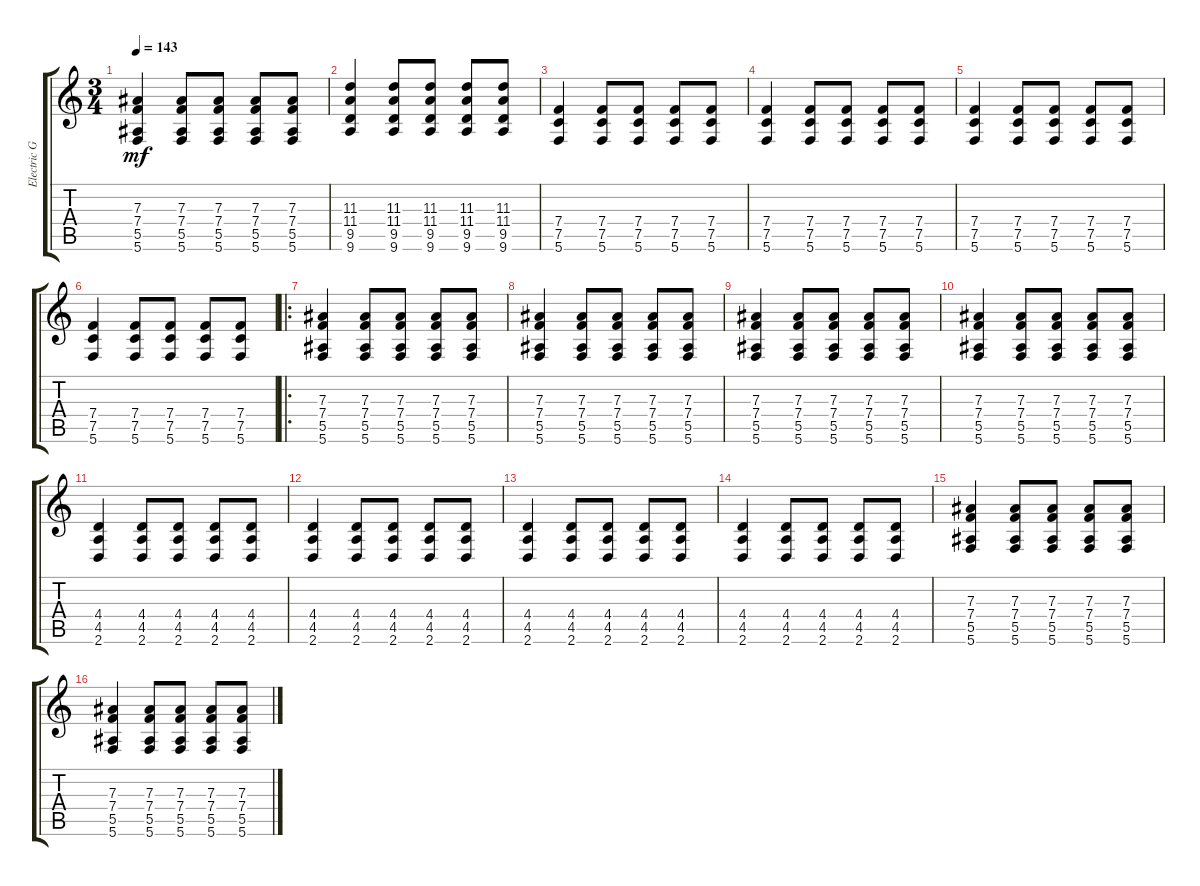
\track ("Electric Guitar" "Electric G") {instrument distortionguitar}
\staff {score tabs}
\tuning (C4 G3 Eb3 Bb2 F2 C2) {hide}
\ts (3 4)
\tempo 143
\clef g2
\ks c
(7.3 7.4 5.5 5.6).4{dy mf} (7.3 7.4 5.5 5.6).8 (7.3 7.4 5.5 5.6).8 (7.3 7.4 5.5 5.6).8 (7.3 7.4 5.5 5.6).8 |
(11.3 11.4 9.5 9.6).4 (11.3 11.4 9.5 9.6).8 (11.3 11.4 9.5 9.6).8 (11.3 11.4 9.5 9.6).8 (11.3 11.4 9.5 9.6).8 |
(7.4 7.5 5.6).4 (7.4 7.5 5.6).8 (7.4 7.5 5.6).8 (7.4 7.5 5.6).8 (7.4 7.5 5.6).8 |
(7.4 7.5 5.6).4 (7.4 7.5 5.6).8 (7.4 7.5 5.6).8 (7.4 7.5 5.6).8 (7.4 7.5 5.6).8 |
(7.4 7.5 5.6).4 (7.4 7.5 5.6).8 (7.4 7.5 5.6).8 (7.4 7.5 5.6).8 (7.4 7.5 5.6).8 |
(7.4 7.5 5.6).4 (7.4 7.5 5.6).8 (7.4 7.5 5.6).8 (7.4 7.5 5.6).8 (7.4 7.5 5.6).8 |
\ro
(7.3 7.4 5.5 5.6).4 (7.3 7.4 5.5 5.6).8 (7.3 7.4 5.5 5.6).8 (7.3 7.4 5.5 5.6).8 (7.3 7.4 5.5 5.6).8 |
(7.3 7.4 5.5 5.6).4 (7.3 7.4 5.5 5.6).8 (7.3 7.4 5.5 5.6).8 (7.3 7.4 5.5 5.6).8 (7.3 7.4 5.5 5.6).8 |
(7.3 7.4 5.5 5.6).4 (7.3 7.4 5.5 5.6).8 (7.3 7.4 5.5 5.6).8 (7.3 7.4 5.5 5.6).8 (7.3 7.4 5.5 5.6).8 |
(7.3 7.4 5.5 5.6).4 (7.3 7.4 5.5 5.6).8 (7.3 7.4 5.5 5.6).8 (7.3 7.4 5.5 5.6).8 (7.3 7.4 5.5 5.6).8 |
(4.4 4.5 2.6).4 (4.4 4.5 2.6).8 (4.4 4.5 2.6).8 (4.4 4.5 2.6).8 (4.4 4.5 2.6).8 |
(4.4 4.5 2.6).4 (4.4 4.5 2.6).8 (4.4 4.5 2.6).8 (4.4 4.5 2.6).8 (4.4 4.5 2.6).8 |
(4.4 4.5 2.6).4 (4.4 4.5 2.6).8 (4.4 4.5 2.6).8 (4.4 4.5 2.6).8 (4.4 4.5 2.6).8 |
(4.4 4.5 2.6).4 (4.4 4.5 2.6).8 (4.4 4.5 2.6).8 (4.4 4.5 2.6).8 (4.4 4.5 2.6).8 |
(7.3 7.4 5.5 5.6).4 (7.3 7.4 5.5 5.6).8 (7.3 7.4 5.5 5.6).8 (7.3 7.4 5.5 5.6).8 (7.3 7.4 5.5 5.6).8 |
(7.3 7.4 5.5 5.6).4 (7.3 7.4 5.5 5.6).8 (7.3 7.4 5.5 5.6).8 (7.3 7.4 5.5 5.6).8 (7.3 7.4 5.5 5.6).8
